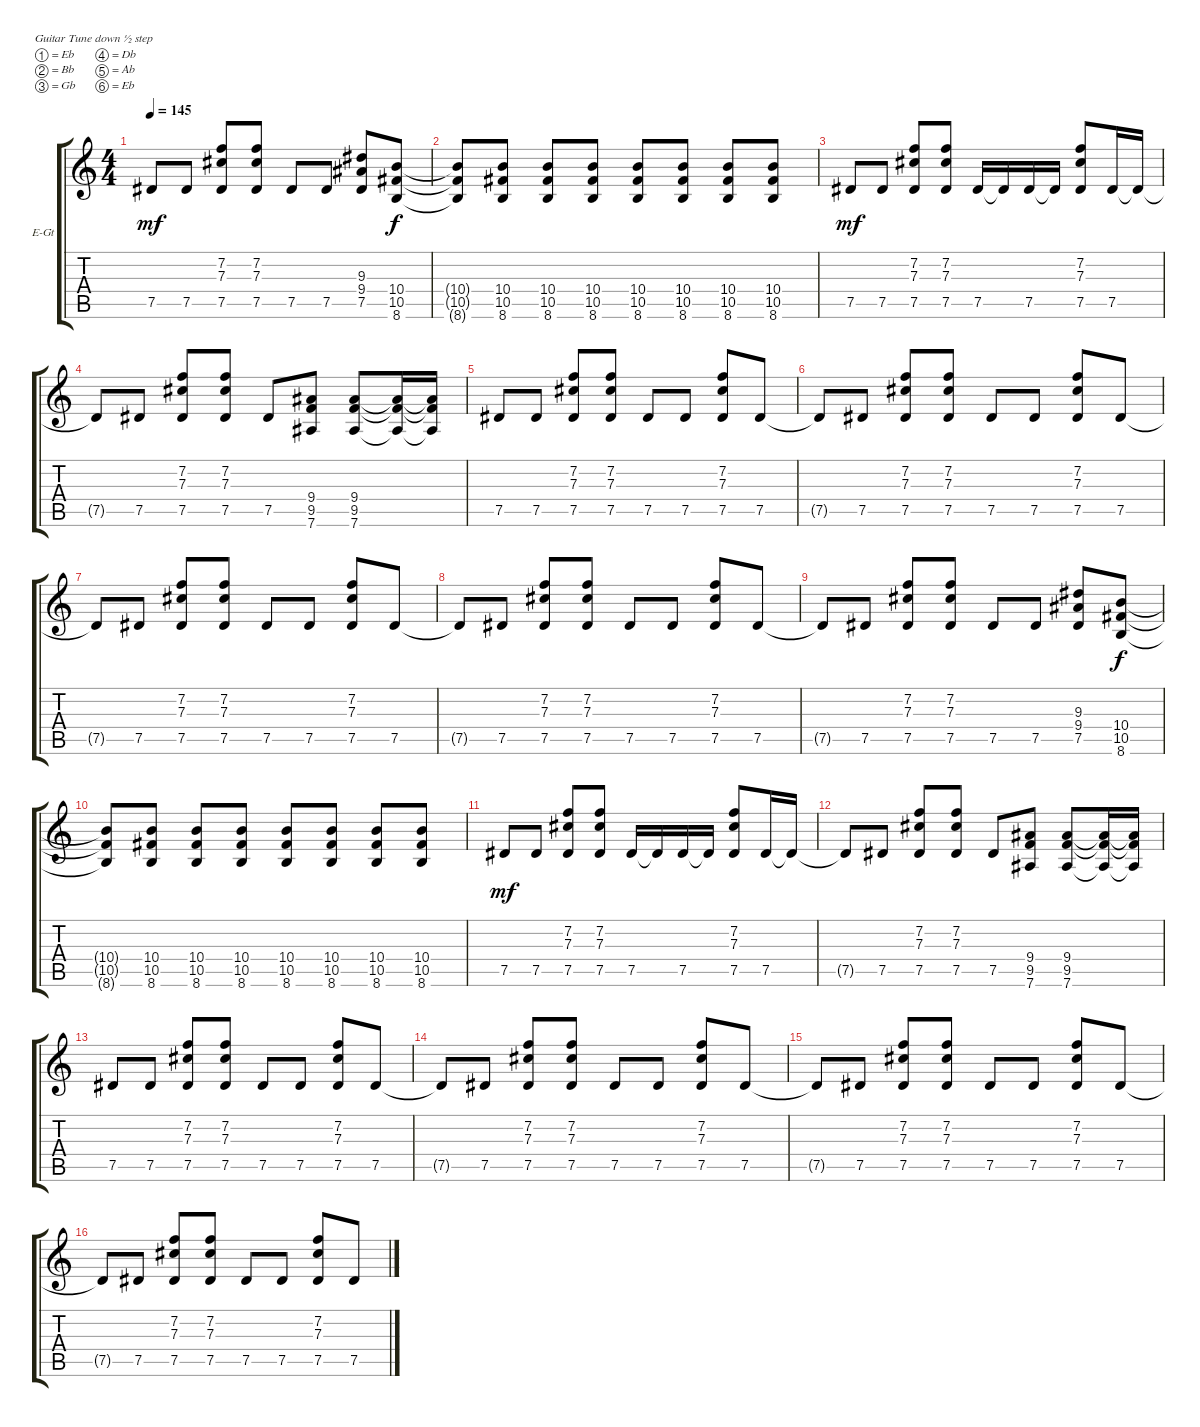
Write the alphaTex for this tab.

\defaultSystemsLayout 4
\bracketExtendMode groupsimilarinstruments
\firstSystemTrackNameOrientation horizontal
\otherSystemsTrackNameOrientation horizontal
\track ("Electric Guitar" "E-Gt") {instrument distortionguitar}
\staff {score tabs}
\tuning (Eb4 Bb3 Gb3 Db3 Ab2 Eb2)
\ts (4 4)
\tempo 145
\clef g2
\ks c
7.5{t}.8{dy mf} 7.5.8 (7.5 7.3 7.2).8 (7.5 7.2 7.3).8 7.5.8 7.5.8 (7.5 9.3 9.4).8 (8.6 10.5 10.4).8{dy f} |
(8.6{t} 10.5{t} 10.4{t}).8 (8.6 10.5 10.4).8 (8.6 10.5 10.4).8 (8.6 10.5 10.4).8 (8.6 10.5 10.4).8 (8.6 10.5 10.4).8 (8.6 10.5 10.4).8 (8.6 10.5 10.4).8 |
7.5.8{dy mf} 7.5.8 (7.5 7.2 7.3).8 (7.5 7.3 7.2).8 7.5.16 7.5{t}.16 7.5.16 7.5{t}.16 (7.5 7.3 7.2).8 7.5.16 7.5{t}.16 |
7.5{t}.8 7.5.8 (7.5 7.3 7.2).8 (7.5 7.3 7.2).8 7.5.8 (9.5 7.6 9.4).8 (9.5 7.6 9.4).8 (9.5{t} 7.6{t} 9.4{t}).16 (9.5{t} 7.6{t} 9.4{t}).16 |
7.5.8 7.5.8 (7.5 7.3 7.2).8 (7.5 7.2 7.3).8 7.5.8 7.5.8 (7.5 7.3 7.2).8 7.5.8 |
7.5{t}.8 7.5.8 (7.5 7.3 7.2).8 (7.5 7.3 7.2).8 7.5.8 7.5.8 (7.5 7.3 7.2).8 7.5.8 |
7.5{t}.8 7.5.8 (7.5 7.3 7.2).8 (7.5 7.3 7.2).8 7.5.8 7.5.8 (7.5 7.3 7.2).8 7.5.8 |
7.5{t}.8 7.5.8 (7.5 7.3 7.2).8 (7.2 7.3 7.5).8 7.5.8 7.5.8 (7.5 7.3 7.2).8 7.5.8 |
7.5{t}.8 7.5.8 (7.5 7.3 7.2).8 (7.5 7.2 7.3).8 7.5.8 7.5.8 (7.5 9.3 9.4).8 (8.6 10.5 10.4).8{dy f} |
(8.6{t} 10.5{t} 10.4{t}).8 (8.6 10.5 10.4).8 (8.6 10.5 10.4).8 (8.6 10.5 10.4).8 (8.6 10.5 10.4).8 (8.6 10.5 10.4).8 (8.6 10.5 10.4).8 (8.6 10.5 10.4).8 |
7.5.8{dy mf} 7.5.8 (7.5 7.2 7.3).8 (7.5 7.3 7.2).8 7.5.16 7.5{t}.16 7.5.16 7.5{t}.16 (7.5 7.3 7.2).8 7.5.16 7.5{t}.16 |
7.5{t}.8 7.5.8 (7.5 7.3 7.2).8 (7.5 7.3 7.2).8 7.5.8 (9.5 7.6 9.4).8 (9.5 7.6 9.4).8 (9.5{t} 7.6{t} 9.4{t}).16 (9.5{t} 7.6{t} 9.4{t}).16 |
7.5.8 7.5.8 (7.5 7.3 7.2).8 (7.5 7.2 7.3).8 7.5.8 7.5.8 (7.5 7.3 7.2).8 7.5.8 |
7.5{t}.8 7.5.8 (7.5 7.3 7.2).8 (7.5 7.3 7.2).8 7.5.8 7.5.8 (7.5 7.3 7.2).8 7.5.8 |
7.5{t}.8 7.5.8 (7.5 7.3 7.2).8 (7.5 7.3 7.2).8 7.5.8 7.5.8 (7.5 7.3 7.2).8 7.5.8 |
7.5{t}.8 7.5.8 (7.5 7.3 7.2).8 (7.2 7.3 7.5).8 7.5.8 7.5.8 (7.5 7.3 7.2).8 7.5.8
